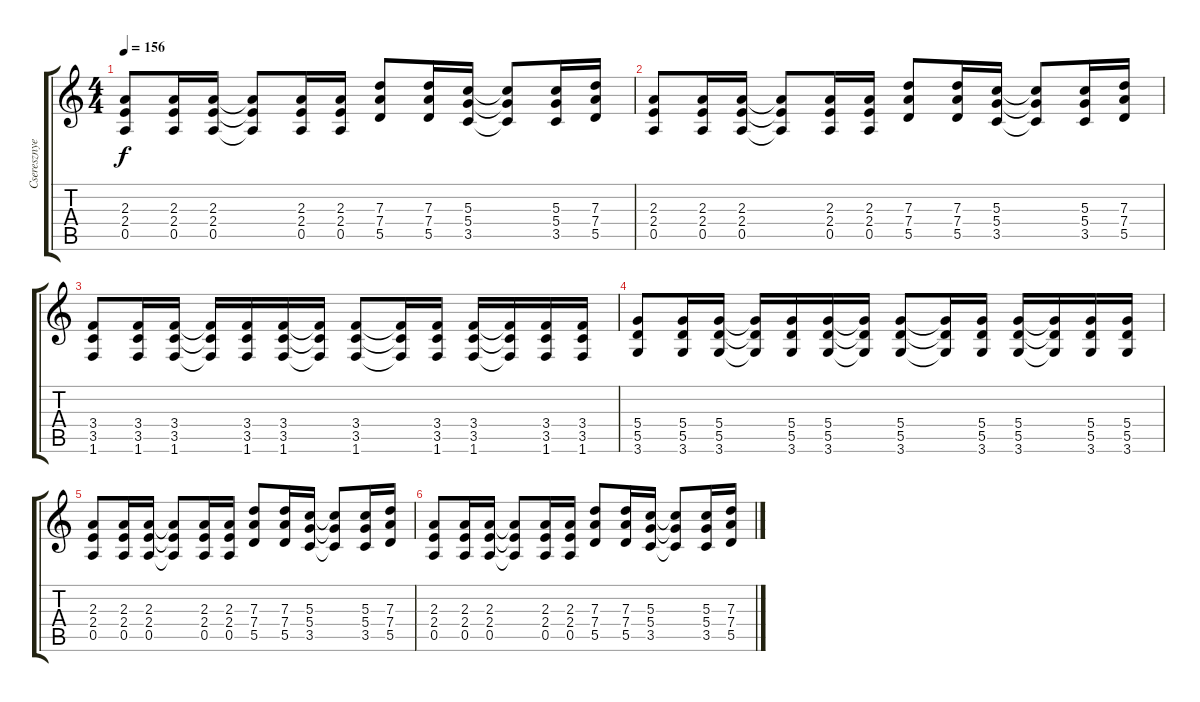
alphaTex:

\track ("Cseresznye" "Cseresznye") {instrument distortionguitar}
\staff {score tabs}
\tuning (E4 B3 G3 D3 A2 E2) {hide}
\ts (4 4)
\tempo 156
\clef g2
\ks c
(2.3 2.4 0.5).8{dy f} (2.3 2.4 0.5).16 (2.3 2.4 0.5).16 (2.3{t} 2.4{t} 0.5{t}).8 (2.3 2.4 0.5).16 (2.3 2.4 0.5).16 (7.3 7.4 5.5).8 (7.3 7.4 5.5).16 (5.3 5.4 3.5).16 (5.3{t} 5.4{t} 3.5{t}).8 (5.3 5.4 3.5).16 (7.3 7.4 5.5).16 |
(2.3 2.4 0.5).8 (2.3 2.4 0.5).16 (2.3 2.4 0.5).16 (2.3{t} 2.4{t} 0.5{t}).8 (2.3 2.4 0.5).16 (2.3 2.4 0.5).16 (7.3 7.4 5.5).8 (7.3 7.4 5.5).16 (5.3 5.4 3.5).16 (5.3{t} 5.4{t} 3.5{t}).8 (5.3 5.4 3.5).16 (7.3 7.4 5.5).16 |
(3.4 3.5 1.6).8 (3.4 3.5 1.6).16 (3.4 3.5 1.6).16 (3.4{t} 3.5{t} 1.6{t}).16 (3.4 3.5 1.6).16 (3.4 3.5 1.6).16 (3.4{t} 3.5{t} 1.6{t}).16 (3.4 3.5 1.6).8 (3.4{t} 3.5{t} 1.6{t}).16 (3.4 3.5 1.6).16 (3.4 3.5 1.6).16 (3.4{t} 3.5{t} 1.6{t}).16 (3.4 3.5 1.6).16 (3.4 3.5 1.6).16 |
(5.4 5.5 3.6).8 (5.4 5.5 3.6).16 (5.4 5.5 3.6).16 (5.4{t} 5.5{t} 3.6{t}).16 (5.4 5.5 3.6).16 (5.4 5.5 3.6).16 (5.4{t} 5.5{t} 3.6{t}).16 (5.4 5.5 3.6).8 (5.4{t} 5.5{t} 3.6{t}).16 (5.4 5.5 3.6).16 (5.4 5.5 3.6).16 (5.4{t} 5.5{t} 3.6{t}).16 (5.4 5.5 3.6).16 (5.4 5.5 3.6).16 |
(2.3 2.4 0.5).8 (2.3 2.4 0.5).16 (2.3 2.4 0.5).16 (2.3{t} 2.4{t} 0.5{t}).8 (2.3 2.4 0.5).16 (2.3 2.4 0.5).16 (7.3 7.4 5.5).8 (7.3 7.4 5.5).16 (5.3 5.4 3.5).16 (5.3{t} 5.4{t} 3.5{t}).8 (5.3 5.4 3.5).16 (7.3 7.4 5.5).16 |
(2.3 2.4 0.5).8 (2.3 2.4 0.5).16 (2.3 2.4 0.5).16 (2.3{t} 2.4{t} 0.5{t}).8 (2.3 2.4 0.5).16 (2.3 2.4 0.5).16 (7.3 7.4 5.5).8 (7.3 7.4 5.5).16 (5.3 5.4 3.5).16 (5.3{t} 5.4{t} 3.5{t}).8 (5.3 5.4 3.5).16 (7.3 7.4 5.5).16
